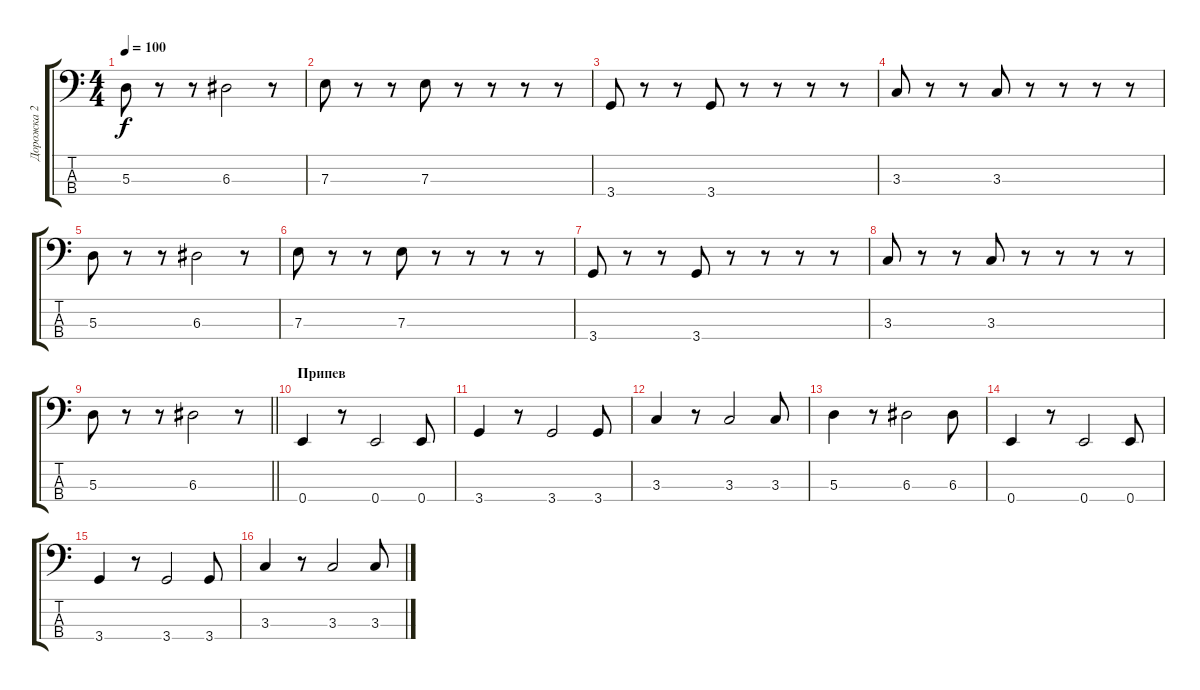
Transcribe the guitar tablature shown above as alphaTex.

\track ("Дорожка 2" "Дорожка 2") {instrument electricbassfinger}
\staff {score tabs}
\tuning (G2 D2 A1 E1) {hide}
\ts (4 4)
\tempo 100
\clef f4
\ks c
5.3.8{dy f} r.8 r.8 6.3.2 r.8 |
7.3.8 r.8 r.8 7.3.8 r.8 r.8 r.8 r.8 |
3.4.8 r.8 r.8 3.4.8 r.8 r.8 r.8 r.8 |
3.3.8 r.8 r.8 3.3.8 r.8 r.8 r.8 r.8 |
5.3.8 r.8 r.8 6.3.2 r.8 |
7.3.8 r.8 r.8 7.3.8 r.8 r.8 r.8 r.8 |
3.4.8 r.8 r.8 3.4.8 r.8 r.8 r.8 r.8 |
3.3.8 r.8 r.8 3.3.8 r.8 r.8 r.8 r.8 |
\barLineRight lightlight
5.3.8 r.8 r.8 6.3.2 r.8 |
\section ("" "Припев")
0.4.4 r.8 0.4.2 0.4.8 |
3.4.4 r.8 3.4.2 3.4.8 |
3.3.4 r.8 3.3.2 3.3.8 |
5.3.4 r.8 6.3.2 6.3.8 |
0.4.4 r.8 0.4.2 0.4.8 |
3.4.4 r.8 3.4.2 3.4.8 |
3.3.4 r.8 3.3.2 3.3.8
